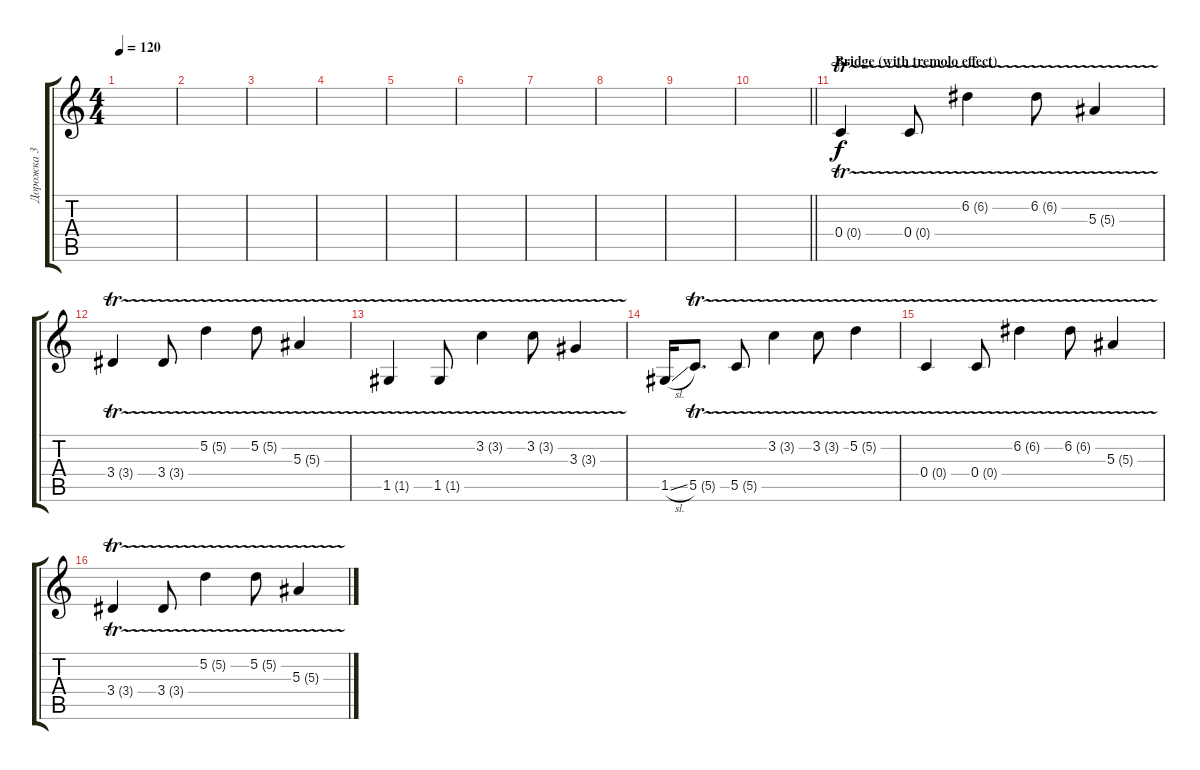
\track ("Дорожка 3" "Дорожка 3") {instrument acousticguitarsteel}
\staff {score tabs}
\tuning (D4 A3 F3 C3 G2 C2) {hide}
\ts (4 4)
\tempo 120
\clef g2
\ks c
|
|
|
|
|
|
|
|
|
\barLineRight lightlight
|
\section ("" "Bridge (with tremolo effect)")
0.4{tr (0 16)}.4 0.4{tr (0 16)}.8 6.2{tr (6 16)}.4 6.2{tr (6 16)}.8 5.3{tr (5 16)}.4 |
3.4{tr (3 16)}.4 3.4{tr (3 16)}.8 5.2{tr (5 16)}.4 5.2{tr (5 16)}.8 5.3{tr (5 16)}.4 |
1.5{tr (1 16)}.4 1.5{tr (1 16)}.8 3.2{tr (3 16)}.4 3.2{tr (3 16)}.8 3.3{tr (3 16)}.4 |
1.5{sl}.16 5.5{tr (5 16)}.8{d} 5.5{tr (5 16)}.8 3.2{tr (3 16)}.4 3.2{tr (3 16)}.8 5.2{tr (5 16)}.4 |
0.4{tr (0 16)}.4 0.4{tr (0 16)}.8 6.2{tr (6 16)}.4 6.2{tr (6 16)}.8 5.3{tr (5 16)}.4 |
3.4{tr (3 16)}.4 3.4{tr (3 16)}.8 5.2{tr (5 16)}.4 5.2{tr (5 16)}.8 5.3{tr (5 16)}.4
